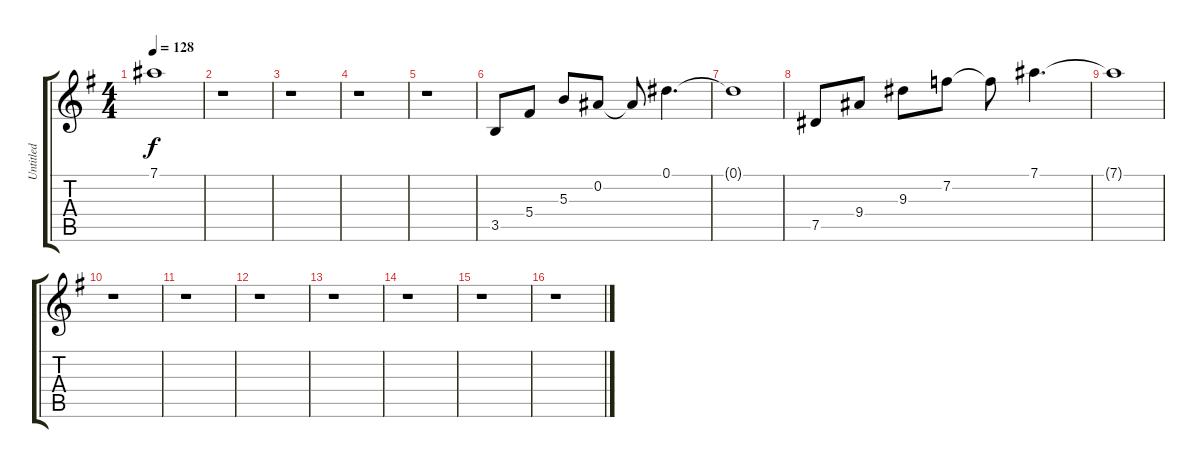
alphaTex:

\track ("Untitled" "Untitled") {instrument electricguitarclean}
\staff {score tabs}
\tuning (Eb4 Bb3 Gb3 Db3 Ab2 Eb2) {hide}
\ts (4 4)
\tempo 128
\clef g2
\ks g
7.1{t}.1{dy f} |
r.1 |
r.1 |
r.1 |
r.1 |
3.5.8 5.4.8 5.3.8 0.2.8 0.2{t}.8 0.1.4{d} |
0.1{t}.1 |
7.5.8 9.4.8 9.3.8 7.2.8 7.2{t}.8 7.1.4{d} |
7.1{t}.1 |
r.1 |
r.1 |
r.1 |
r.1 |
r.1 |
r.1 |
r.1
